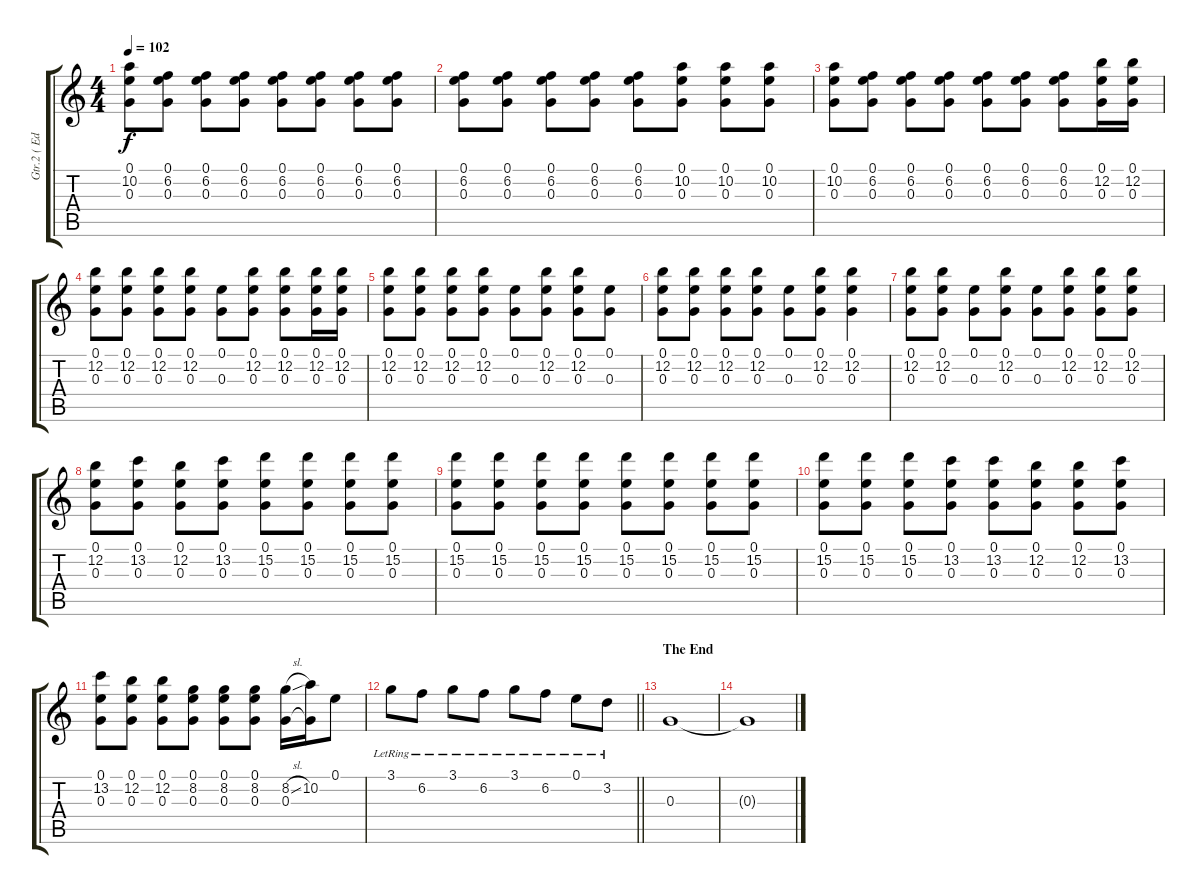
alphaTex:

\track ("Gtr.2 ( Edward O'Brien )" "Gtr.2 ( Ed") {instrument electricguitarclean}
\staff {score tabs}
\tuning (E4 B3 G3 D3 A2 E2) {hide}
\ts (4 4)
\tempo 102
\clef g2
\ks c
(0.1 10.2 0.3).8{dy f} (0.1 6.2 0.3).8 (0.1 6.2 0.3).8 (0.1 6.2 0.3).8 (0.1 6.2 0.3).8 (0.1 6.2 0.3).8 (0.1 6.2 0.3).8 (0.1 6.2 0.3).8 |
(0.1 6.2 0.3).8 (0.1 6.2 0.3).8 (0.1 6.2 0.3).8 (0.1 6.2 0.3).8 (0.1 6.2 0.3).8 (0.1 10.2 0.3).8 (0.1 10.2 0.3).8 (0.1 10.2 0.3).8 |
(0.1 10.2 0.3).8 (0.1 6.2 0.3).8 (0.1 6.2 0.3).8 (0.1 6.2 0.3).8 (0.1 6.2 0.3).8 (0.1 6.2 0.3).8 (0.1 6.2 0.3).8 (0.1 12.2 0.3).16 (0.1 12.2 0.3).16 |
(0.1 12.2 0.3).8 (0.1 12.2 0.3).8 (0.1 12.2 0.3).8 (0.1 12.2 0.3).8 (0.1 0.3).8 (0.1 12.2 0.3).8 (0.1 12.2 0.3).8 (0.1 12.2 0.3).16 (0.1 12.2 0.3).16 |
(0.1 12.2 0.3).8 (0.1 12.2 0.3).8 (0.1 12.2 0.3).8 (0.1 12.2 0.3).8 (0.1 0.3).8 (0.1 12.2 0.3).8 (0.1 12.2 0.3).8 (0.1 0.3).8 |
(0.1 12.2 0.3).8 (0.1 12.2 0.3).8 (0.1 12.2 0.3).8 (0.1 12.2 0.3).8 (0.1 0.3).8 (0.1 12.2 0.3).8 (0.1 12.2 0.3).4 |
(0.1 12.2 0.3).8 (0.1 12.2 0.3).8 (0.1 0.3).8 (0.1 12.2 0.3).8 (0.1 0.3).8 (0.1 12.2 0.3).8 (0.1 12.2 0.3).8 (0.1 12.2 0.3).8 |
(0.1 12.2 0.3).8 (0.1 13.2 0.3).8 (0.1 12.2 0.3).8 (0.1 13.2 0.3).8 (0.1 15.2 0.3).8 (0.1 15.2 0.3).8 (0.1 15.2 0.3).8 (0.1 15.2 0.3).8 |
(0.1 15.2 0.3).8 (0.1 15.2 0.3).8 (0.1 15.2 0.3).8 (0.1 15.2 0.3).8 (0.1 15.2 0.3).8 (0.1 15.2 0.3).8 (0.1 15.2 0.3).8 (0.1 15.2 0.3).8 |
(0.1 15.2 0.3).8 (0.1 15.2 0.3).8 (0.1 15.2 0.3).8 (0.1 13.2 0.3).8 (0.1 13.2 0.3).8 (0.1 12.2 0.3).8 (0.1 12.2 0.3).8 (0.1 13.2 0.3).8 |
(0.1 13.2 0.3).8 (0.1 12.2 0.3).8 (0.1 12.2 0.3).8 (0.1 8.2 0.3).8 (0.1 8.2 0.3).8 (0.1 8.2 0.3).8 (8.2{sl} 0.3).16 (10.2 0.3{t}).16 0.1.8 |
\barLineRight lightlight
3.1{lr}.8 6.2{lr}.8 3.1{lr}.8 6.2{lr}.8 3.1{lr}.8 6.2{lr}.8 0.1{lr}.8 3.2{lr}.8 |
\section ("" "The End")
0.3.1 |
0.3{t}.1
